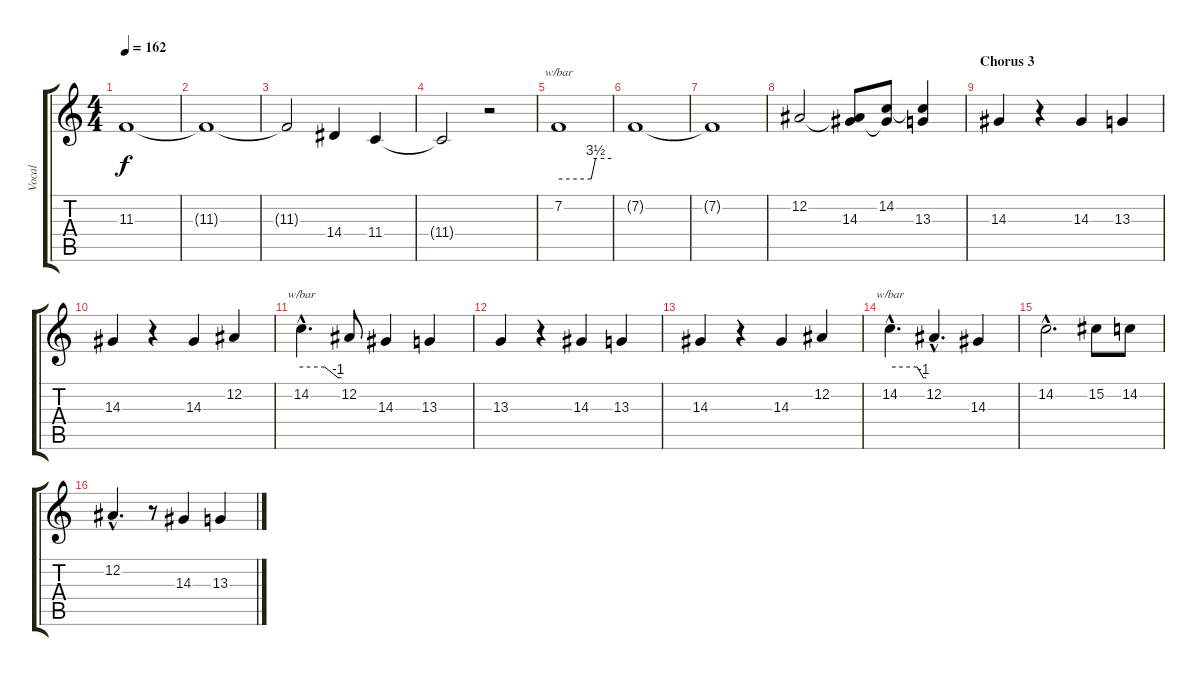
\track ("Vocal" "Vocal") {instrument viola}
\staff {score tabs}
\tuning (Eb4 Bb3 Gb3 Db3 Ab2 Eb2) {hide}
\ts (4 4)
\tempo 162
\clef g2
\ks c
11.3.1{dy f} |
11.3{t}.1 |
11.3{t}.2 14.4.4 11.4.4 |
11.4{t}.2 r.2 |
7.2.1{tbe (custom default 0 0 37 0 42 14 60 14)} |
7.2{t}.1 |
7.2{t}.1 |
12.2.2 (12.2{t} 14.3).8 (14.2 14.3{t}).8 (14.2{t} 13.3).4 |
\section ("" "Chorus 3")
14.3.4 r.4 14.3.4 13.3.4 |
14.3.4 r.4 14.3.4 12.2.4 |
14.2{hac}.4{d tbe (custom default 0 0 35 0 55 -4 60 -4)} 12.2.8 14.3.4 13.3.4 |
13.3.4 r.4 14.3.4 13.3.4 |
14.3.4 r.4 14.3.4 12.2.4 |
14.2{hac}.4{d tbe (custom default 0 0 45 0 55 -4 60 -4)} 12.2{hac}.4{d} 14.3.4 |
14.2{hac}.2{d} 15.2.8 14.2.8 |
12.2{hac}.4{d} r.8 14.3.4 13.3.4
